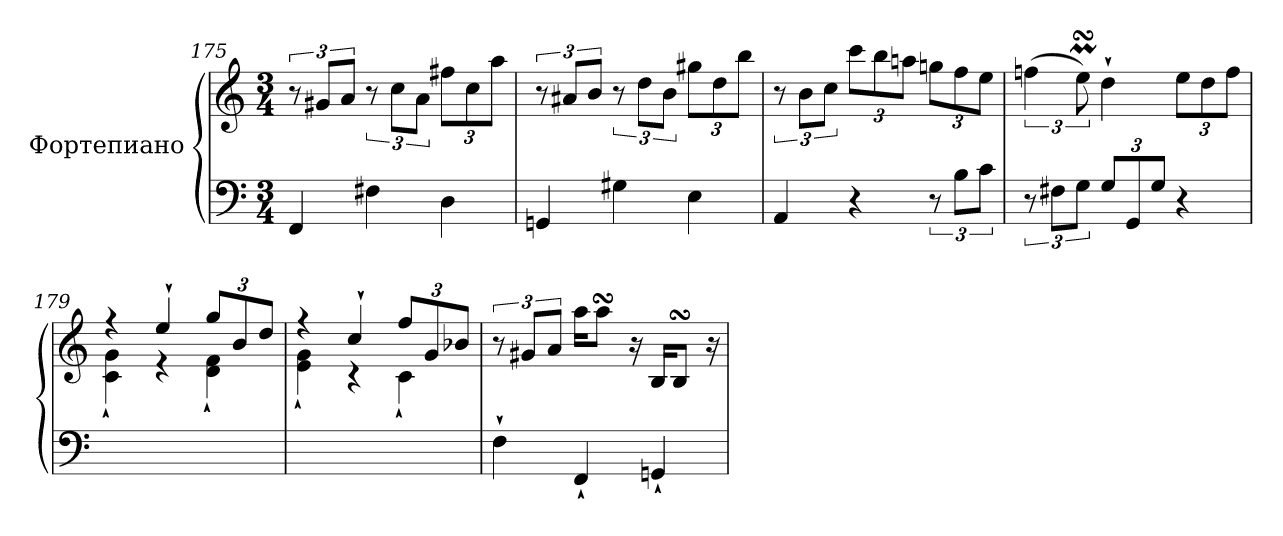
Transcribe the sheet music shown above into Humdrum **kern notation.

**kern	**kern
*part1	*part1
*staff2	*staff1
*I"Фортепиано	*
*clefF4	*clefG2
*k[]	*k[]
*M3/4	*M3/4
=175	=175
4FF/	12r
.	12g#X/L
.	12a/J
4F#X\	12r
.	12cc\L
.	12a\J
*	*Xbrackettup
4D\	12ff#X\L
.	12cc\
.	12aa\J
!!LO:LB:g=z
=176	=176
*	*brackettup
4GGn/	12r
.	12a#X/L
.	12b/J
4G#X\	12r
.	12dd\L
.	12b\J
*	*Xbrackettup
4E\	12gg#X\L
.	12dd\
.	12bb\J
=177	=177
*	*brackettup
4AA/	12r
.	12b\L
.	12cc\J
*	*Xbrackettup
4r	12ccc\L
.	12bb\
.	12aan\J
12r	12ggn\L
12B\L	12ff\
12c\J	12ee\J
=178	=178
*	*brackettup
12r	(>6ffn\
12F#X\L	.
12G\J	12eemsSsS\)
*Xbrackettup	*
12G/L	4dd`\
12GG/	.
12G/J	.
*	*Xbrackettup
4r	12ee\L
.	12dd\
.	12ff\J
=179	=179
*	*^
2.ryy	4r	4c\` 4g\`
.	4ee`/	4r
.	12gg/L	4d\` 4f\`
.	12b/	.
.	12dd/J	.
=180	=180	=180
2.ryy	4r	4e\` 4g\`
.	4cc`/	4r
.	12ff/L	4c`\
.	12g/	.
.	12b-X/J	.
*	*v	*v
!!LO:LB:g=z
=181	=181
*	*brackettup
4F`\	12r
.	12g#X/L
.	12a/J
4FF`/	16aa\KL
.	8aasSSS\J
.	16r
4GGn`/	16B/KL
.	8BsSsS/J
.	16r
=	=
*-	*-
